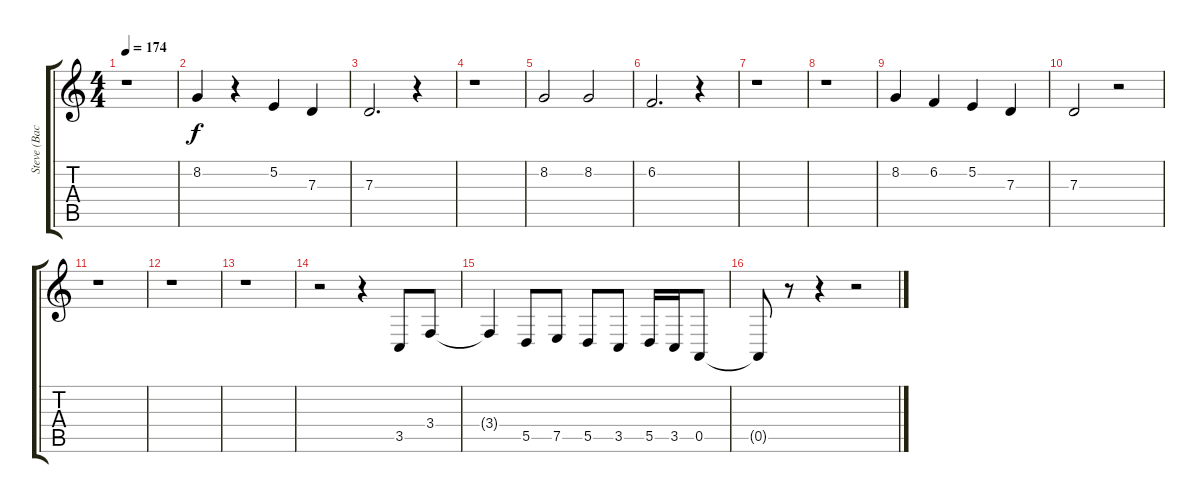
\track ("Steve (Backing Vocals)" "Steve (Bac") {instrument sopranosax}
\staff {score tabs}
\tuning (E4 B3 G3 D3 A2 E2) {hide}
\ts (4 4)
\tempo 174
\clef g2
\ks c
r.1{dy f} |
8.2.4 r.4 5.2.4 7.3.4 |
7.3.2{d} r.4 |
r.1 |
8.2.2 8.2.2 |
6.2.2{d} r.4 |
r.1 |
r.1 |
8.2.4 6.2.4 5.2.4 7.3.4 |
7.3.2 r.2 |
r.1 |
r.1 |
r.1 |
r.2 r.4 3.5.8 3.4.8 |
3.4{t}.4 5.5.8 7.5.8 5.5.8 3.5.8 5.5.16 3.5.16 0.5.8 |
0.5{t}.8 r.8 r.4 r.2
